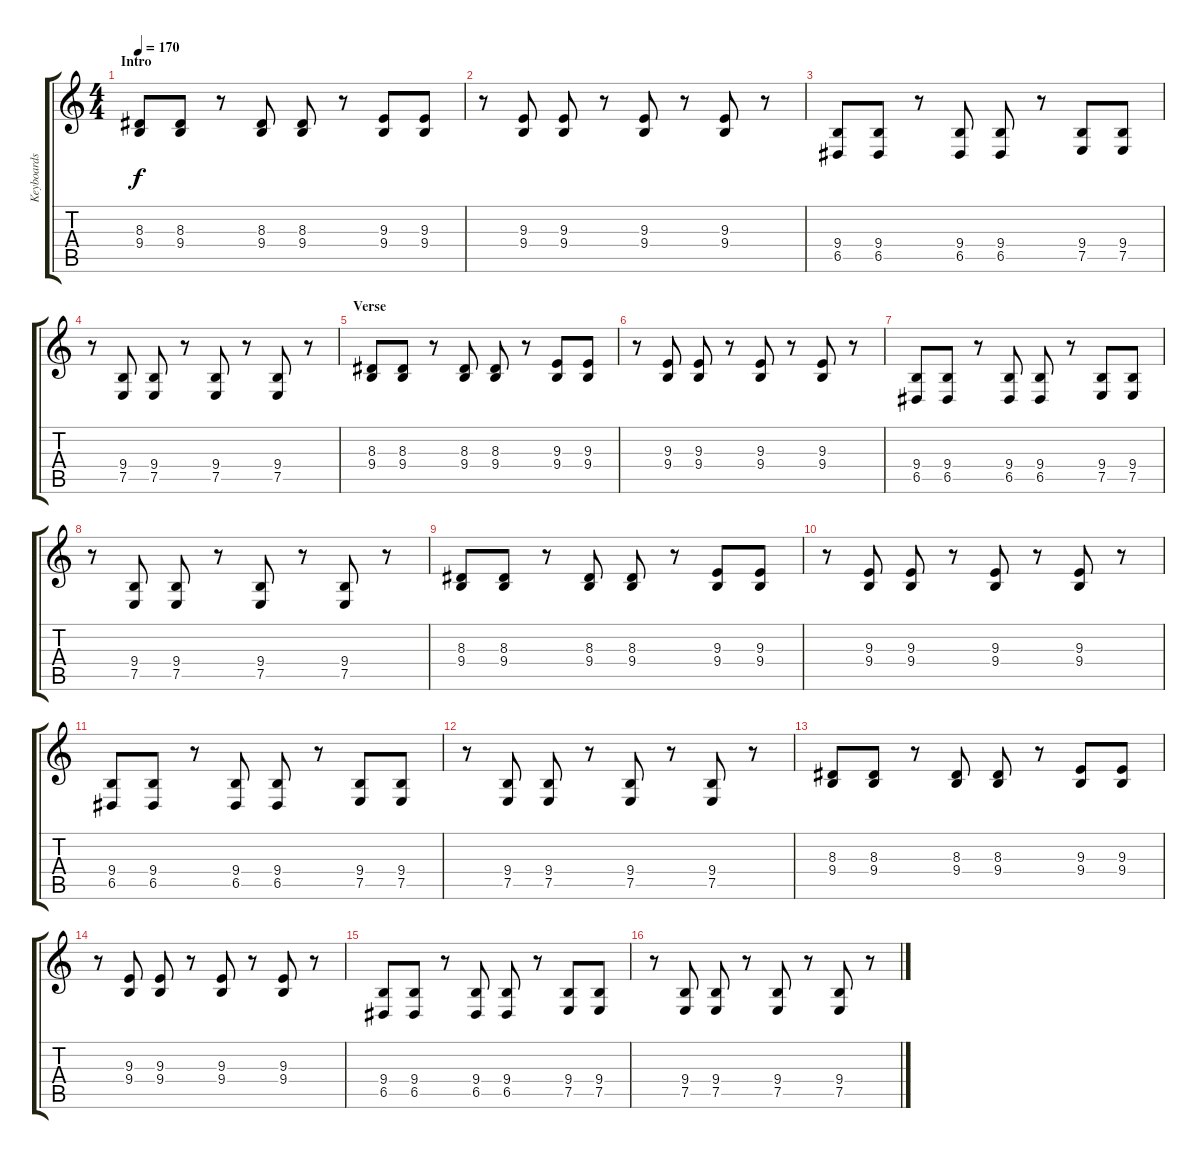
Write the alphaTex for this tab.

\track ("Keyboards" "Keyboards") {instrument stringensemble1}
\staff {score tabs}
\tuning (E4 B3 G3 D3 A2 E2) {hide}
\ts (4 4)
\section ("" "Intro")
\tempo 170
\clef g2
\ks c
(8.3 9.4).8{dy f instrument stringensemble1} (8.3 9.4).8 r.8 (8.3 9.4).8 (8.3 9.4).8 r.8 (9.3 9.4).8 (9.3 9.4).8 |
r.8 (9.3 9.4).8 (9.3 9.4).8 r.8 (9.3 9.4).8 r.8 (9.3 9.4).8 r.8 |
(9.4 6.5).8 (9.4 6.5).8 r.8 (9.4 6.5).8 (9.4 6.5).8 r.8 (9.4 7.5).8 (9.4 7.5).8 |
r.8 (9.4 7.5).8 (9.4 7.5).8 r.8 (9.4 7.5).8 r.8 (9.4 7.5).8 r.8 |
\section ("" "Verse")
(8.3 9.4).8 (8.3 9.4).8 r.8 (8.3 9.4).8 (8.3 9.4).8 r.8 (9.3 9.4).8 (9.3 9.4).8 |
r.8 (9.3 9.4).8 (9.3 9.4).8 r.8 (9.3 9.4).8 r.8 (9.3 9.4).8 r.8 |
(9.4 6.5).8 (9.4 6.5).8 r.8 (9.4 6.5).8 (9.4 6.5).8 r.8 (9.4 7.5).8 (9.4 7.5).8 |
r.8 (9.4 7.5).8 (9.4 7.5).8 r.8 (9.4 7.5).8 r.8 (9.4 7.5).8 r.8 |
(8.3 9.4).8 (8.3 9.4).8 r.8 (8.3 9.4).8 (8.3 9.4).8 r.8 (9.3 9.4).8 (9.3 9.4).8 |
r.8 (9.3 9.4).8 (9.3 9.4).8 r.8 (9.3 9.4).8 r.8 (9.3 9.4).8 r.8 |
(9.4 6.5).8 (9.4 6.5).8 r.8 (9.4 6.5).8 (9.4 6.5).8 r.8 (9.4 7.5).8 (9.4 7.5).8 |
r.8 (9.4 7.5).8 (9.4 7.5).8 r.8 (9.4 7.5).8 r.8 (9.4 7.5).8 r.8 |
(8.3 9.4).8 (8.3 9.4).8 r.8 (8.3 9.4).8 (8.3 9.4).8 r.8 (9.3 9.4).8 (9.3 9.4).8 |
r.8 (9.3 9.4).8 (9.3 9.4).8 r.8 (9.3 9.4).8 r.8 (9.3 9.4).8 r.8 |
(9.4 6.5).8 (9.4 6.5).8 r.8 (9.4 6.5).8 (9.4 6.5).8 r.8 (9.4 7.5).8 (9.4 7.5).8 |
r.8 (9.4 7.5).8 (9.4 7.5).8 r.8 (9.4 7.5).8 r.8 (9.4 7.5).8 r.8
